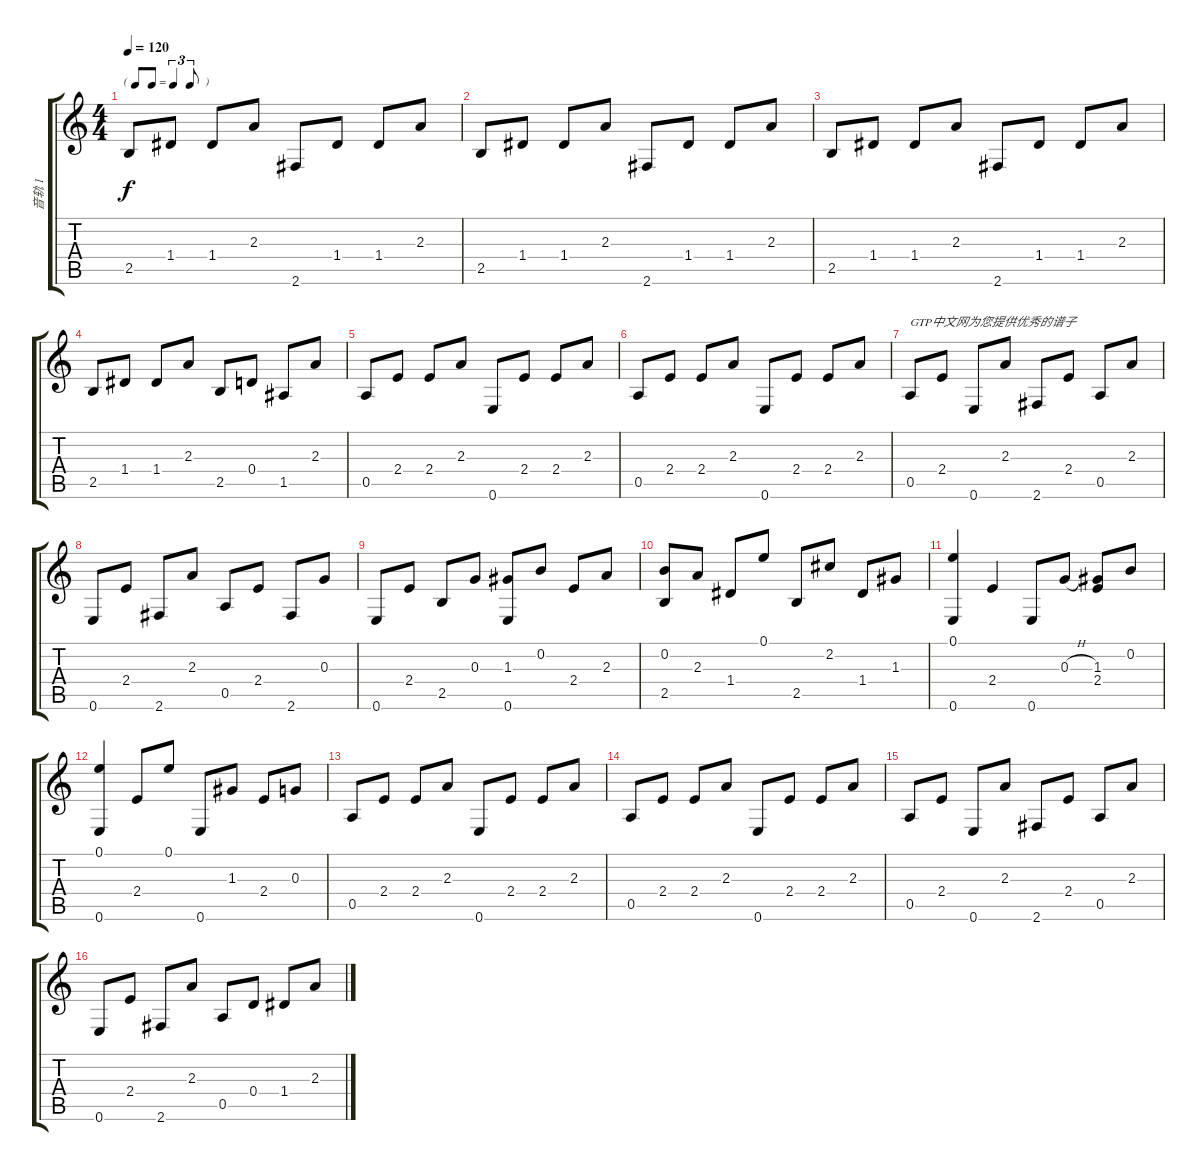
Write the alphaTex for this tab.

\track ("音轨 1" "音轨 1") {instrument acousticguitarnylon}
\staff {score tabs}
\tuning (E4 B3 G3 D3 A2 E2) {hide}
\ts (4 4)
\tf triplet8th
\tempo 120
\clef g2
\ks c
2.5.8{dy f} 1.4.8 1.4.8 2.3.8 2.6.8 1.4.8 1.4.8 2.3.8 |
2.5.8 1.4.8 1.4.8 2.3.8 2.6.8 1.4.8 1.4.8 2.3.8 |
2.5.8 1.4.8 1.4.8 2.3.8 2.6.8 1.4.8 1.4.8 2.3.8 |
2.5.8 1.4.8 1.4.8 2.3.8 2.5.8 0.4.8 1.5.8 2.3.8 |
0.5.8 2.4.8 2.4.8 2.3.8 0.6.8 2.4.8 2.4.8 2.3.8 |
0.5.8 2.4.8 2.4.8 2.3.8 0.6.8 2.4.8 2.4.8 2.3.8 |
0.5.8{txt "GTP中文网为您提供优秀的谱子"} 2.4.8 0.6.8 2.3.8 2.6.8 2.4.8 0.5.8 2.3.8 |
0.6.8 2.4.8 2.6.8 2.3.8 0.5.8 2.4.8 2.6.8 0.3.8 |
0.6.8 2.4.8 2.5.8 0.3.8 (1.3 0.6).8 0.2.8 2.4.8 2.3.8 |
(0.2 2.5).8 2.3.8 1.4.8 0.1.8 2.5.8 2.2.8 1.4.8 1.3.8 |
(0.1 0.6).4 2.4.4 0.6.8 0.3{h}.8 (1.3 2.4).8 0.2.8 |
(0.1 0.6).4 2.4.8 0.1.8 0.6.8 1.3.8 2.4.8 0.3.8 |
0.5.8 2.4.8 2.4.8 2.3.8 0.6.8 2.4.8 2.4.8 2.3.8 |
0.5.8 2.4.8 2.4.8 2.3.8 0.6.8 2.4.8 2.4.8 2.3.8 |
0.5.8 2.4.8 0.6.8 2.3.8 2.6.8 2.4.8 0.5.8 2.3.8 |
0.6.8 2.4.8 2.6.8 2.3.8 0.5.8 0.4.8 1.4.8 2.3.8
